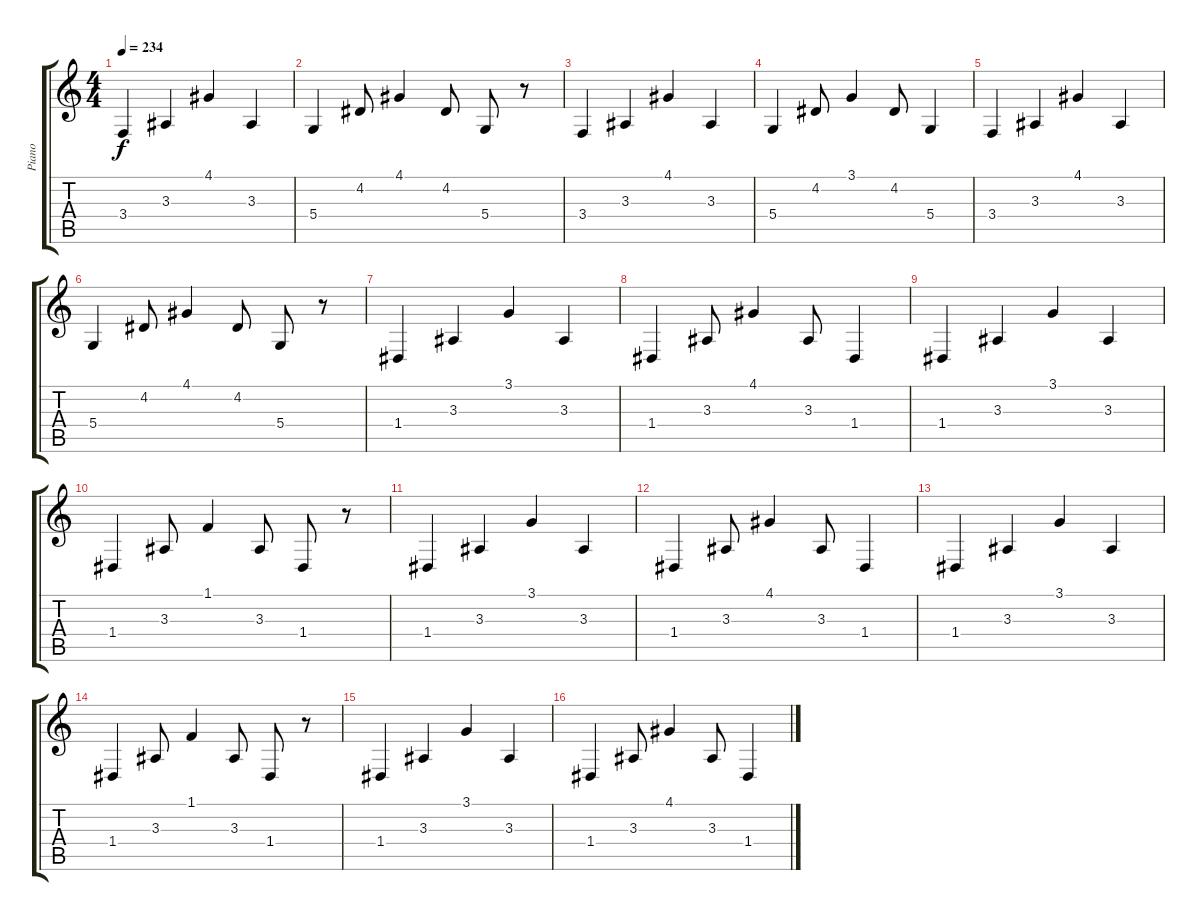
\track ("Piano" "Piano") {instrument brightacousticpiano}
\staff {score tabs}
\tuning (E4 B3 G3 D3 A2 E2) {hide}
\ts (4 4)
\tempo 234
\clef g2
\ks c
3.4.4{dy f} 3.3.4 4.1.4 3.3.4 |
5.4.4 4.2.8 4.1.4 4.2.8 5.4.8 r.8 |
3.4.4 3.3.4 4.1.4 3.3.4 |
5.4.4 4.2.8 3.1.4 4.2.8 5.4.4 |
3.4.4 3.3.4 4.1.4 3.3.4 |
5.4.4 4.2.8 4.1.4 4.2.8 5.4.8 r.8 |
1.4.4 3.3.4 3.1.4 3.3.4 |
1.4.4 3.3.8 4.1.4 3.3.8 1.4.4 |
1.4.4 3.3.4 3.1.4 3.3.4 |
1.4.4 3.3.8 1.1.4 3.3.8 1.4.8 r.8 |
1.4.4 3.3.4 3.1.4 3.3.4 |
1.4.4 3.3.8 4.1.4 3.3.8 1.4.4 |
1.4.4 3.3.4 3.1.4 3.3.4 |
1.4.4 3.3.8 1.1.4 3.3.8 1.4.8 r.8 |
1.4.4 3.3.4 3.1.4 3.3.4 |
1.4.4 3.3.8 4.1.4 3.3.8 1.4.4
